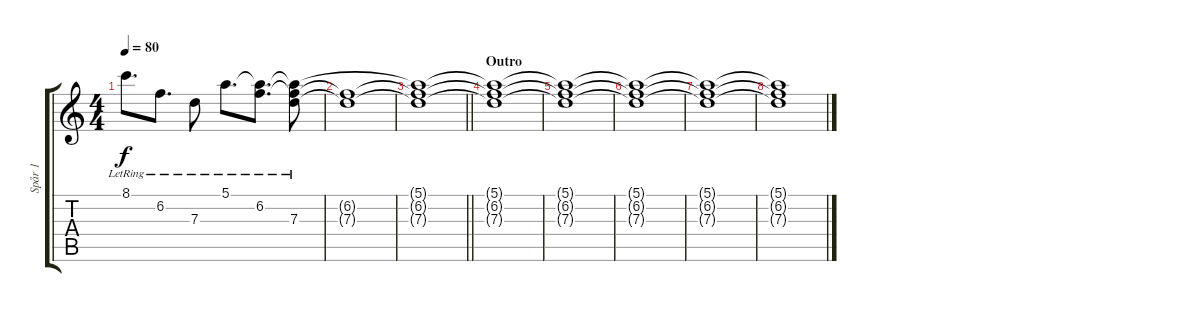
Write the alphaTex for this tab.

\track ("Spår 1" "Spår 1") {instrument distortionguitar}
\staff {score tabs}
\tuning (E4 B3 G3 D3 A2 D2) {hide}
\ts (4 4)
\tempo 80
\clef g2
\ks c
8.1{lr}.8{d dy f} 6.2{lr}.8{d} 7.3{lr}.8 5.1{lr}.8{d} (5.1{t} 6.2{lr}).8{d} (5.1{t} 6.2{t} 7.3{lr}).8 |
(6.2{t} 7.3{t}).1 |
\barLineRight lightlight
(5.1{t} 6.2{t} 7.3{t}).1 |
\section ("" "Outro")
(5.1{t} 6.2{t} 7.3{t}).1 |
(5.1{t} 6.2{t} 7.3{t}).1 |
(5.1{t} 6.2{t} 7.3{t}).1 |
(5.1{t} 6.2{t} 7.3{t}).1 |
(5.1{t} 6.2{t} 7.3{t}).1
